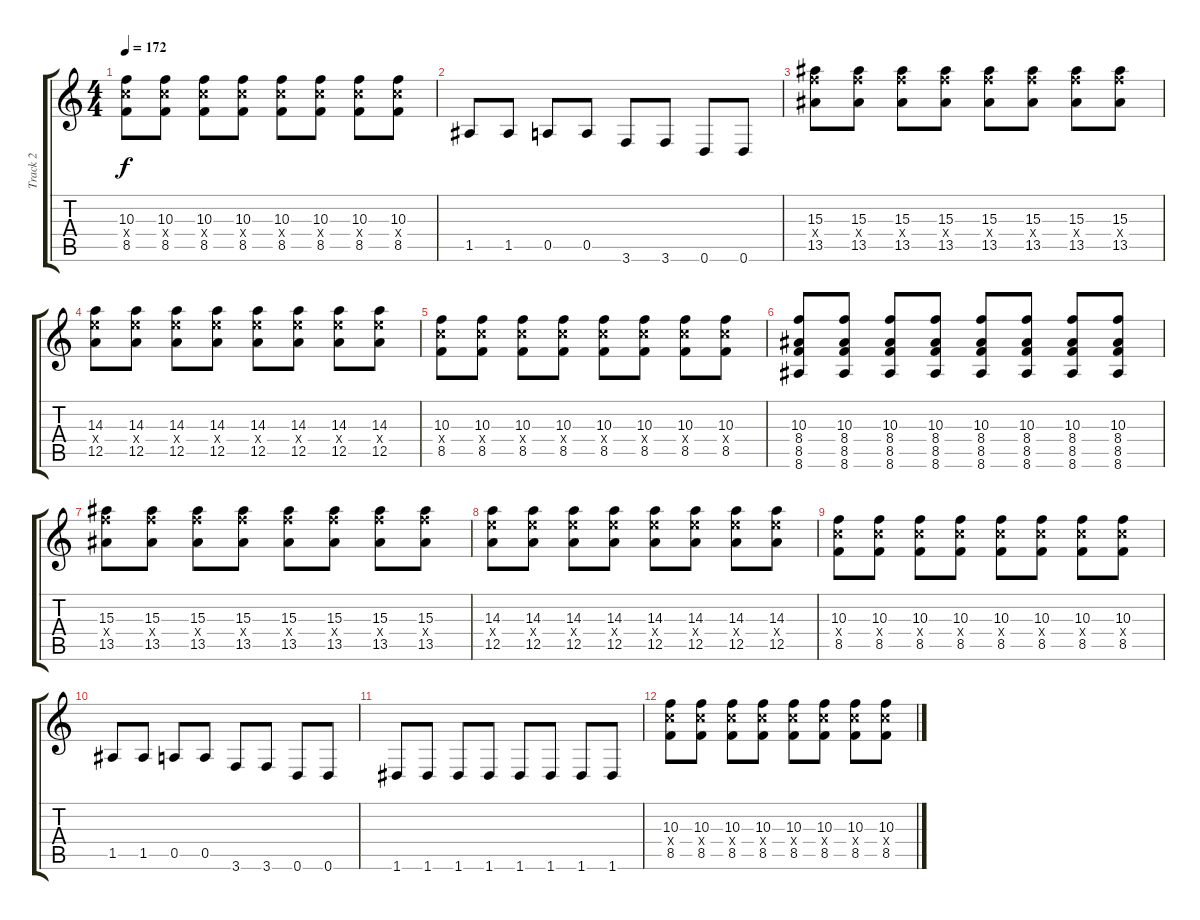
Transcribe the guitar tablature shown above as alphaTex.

\track ("Track 2" "Track 2") {instrument overdrivenguitar}
\staff {score tabs}
\tuning (E4 B3 G3 D3 A2 D2) {hide}
\ts (4 4)
\tempo 172
\clef g2
\ks c
(10.3 10.4{x} 8.5).8{dy f} (10.3 10.4{x} 8.5).8 (10.3 10.4{x} 8.5).8 (10.3 10.4{x} 8.5).8 (10.3 10.4{x} 8.5).8 (10.3 10.4{x} 8.5).8 (10.3 10.4{x} 8.5).8 (10.3 10.4{x} 8.5).8 |
1.5.8 1.5.8 0.5.8 0.5.8 3.6.8 3.6.8 0.6.8 0.6.8 |
(15.3 15.4{x} 13.5).8 (15.3 15.4{x} 13.5).8 (15.3 15.4{x} 13.5).8 (15.3 15.4{x} 13.5).8 (15.3 15.4{x} 13.5).8 (15.3 15.4{x} 13.5).8 (15.3 15.4{x} 13.5).8 (15.3 15.4{x} 13.5).8 |
(14.3 14.4{x} 12.5).8 (14.3 14.4{x} 12.5).8 (14.3 14.4{x} 12.5).8 (14.3 14.4{x} 12.5).8 (14.3 14.4{x} 12.5).8 (14.3 14.4{x} 12.5).8 (14.3 14.4{x} 12.5).8 (14.3 14.4{x} 12.5).8 |
(10.3 10.4{x} 8.5).8 (10.3 10.4{x} 8.5).8 (10.3 10.4{x} 8.5).8 (10.3 10.4{x} 8.5).8 (10.3 10.4{x} 8.5).8 (10.3 10.4{x} 8.5).8 (10.3 10.4{x} 8.5).8 (10.3 10.4{x} 8.5).8 |
(10.3 8.4 8.5 8.6).8 (10.3 8.4 8.5 8.6).8 (10.3 8.4 8.5 8.6).8 (10.3 8.4 8.5 8.6).8 (10.3 8.4 8.5 8.6).8 (10.3 8.4 8.5 8.6).8 (10.3 8.4 8.5 8.6).8 (10.3 8.4 8.5 8.6).8 |
(15.3 15.4{x} 13.5).8 (15.3 15.4{x} 13.5).8 (15.3 15.4{x} 13.5).8 (15.3 15.4{x} 13.5).8 (15.3 15.4{x} 13.5).8 (15.3 15.4{x} 13.5).8 (15.3 15.4{x} 13.5).8 (15.3 15.4{x} 13.5).8 |
(14.3 14.4{x} 12.5).8 (14.3 14.4{x} 12.5).8 (14.3 14.4{x} 12.5).8 (14.3 14.4{x} 12.5).8 (14.3 14.4{x} 12.5).8 (14.3 14.4{x} 12.5).8 (14.3 14.4{x} 12.5).8 (14.3 14.4{x} 12.5).8 |
(10.3 10.4{x} 8.5).8 (10.3 10.4{x} 8.5).8 (10.3 10.4{x} 8.5).8 (10.3 10.4{x} 8.5).8 (10.3 10.4{x} 8.5).8 (10.3 10.4{x} 8.5).8 (10.3 10.4{x} 8.5).8 (10.3 10.4{x} 8.5).8 |
1.5.8 1.5.8 0.5.8 0.5.8 3.6.8 3.6.8 0.6.8 0.6.8 |
1.6.8 1.6.8 1.6.8 1.6.8 1.6.8 1.6.8 1.6.8 1.6.8 |
(10.3 10.4{x} 8.5).8 (10.3 10.4{x} 8.5).8 (10.3 10.4{x} 8.5).8 (10.3 10.4{x} 8.5).8 (10.3 10.4{x} 8.5).8 (10.3 10.4{x} 8.5).8 (10.3 10.4{x} 8.5).8 (10.3 10.4{x} 8.5).8
